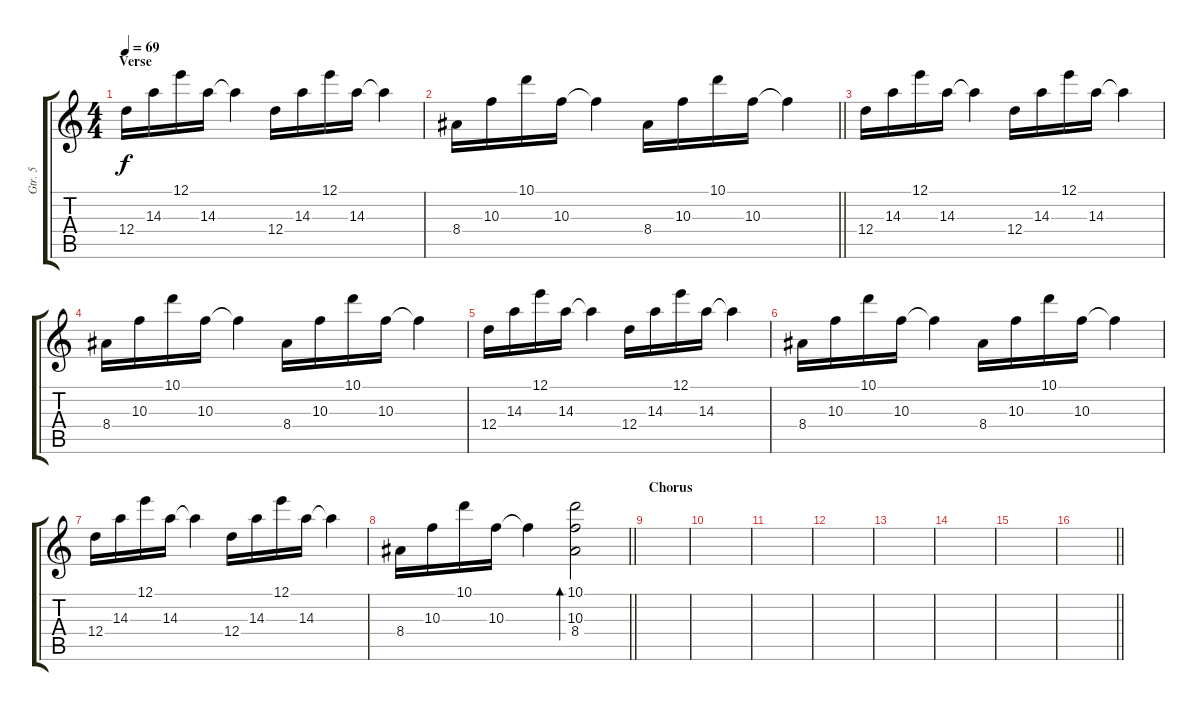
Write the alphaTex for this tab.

\track ("Gtr. 5" "Gtr. 5") {instrument electricguitarclean}
\staff {score tabs}
\tuning (E4 B3 G3 D3 A2 D2) {hide}
\ts (4 4)
\section ("" "Verse")
\tempo 69
\clef g2
\ks c
12.4.16{dy f} 14.3.16 12.1.16 14.3.16 14.3{t}.4 12.4.16 14.3.16 12.1.16 14.3.16 14.3{t}.4 |
\barLineRight lightlight
8.4.16 10.3.16 10.1.16 10.3.16 10.3{t}.4 8.4.16 10.3.16 10.1.16 10.3.16 10.3{t}.4 |
12.4.16 14.3.16 12.1.16 14.3.16 14.3{t}.4 12.4.16 14.3.16 12.1.16 14.3.16 14.3{t}.4 |
8.4.16 10.3.16 10.1.16 10.3.16 10.3{t}.4 8.4.16 10.3.16 10.1.16 10.3.16 10.3{t}.4 |
12.4.16 14.3.16 12.1.16 14.3.16 14.3{t}.4 12.4.16 14.3.16 12.1.16 14.3.16 14.3{t}.4 |
8.4.16 10.3.16 10.1.16 10.3.16 10.3{t}.4 8.4.16 10.3.16 10.1.16 10.3.16 10.3{t}.4 |
12.4.16 14.3.16 12.1.16 14.3.16 14.3{t}.4 12.4.16 14.3.16 12.1.16 14.3.16 14.3{t}.4 |
\barLineRight lightlight
8.4.16 10.3.16 10.1.16 10.3.16 10.3{t}.4 (10.1 10.3 8.4).2{bd 120} |
\section ("" "Chorus")
|
|
|
|
|
|
|
\barLineRight lightlight
